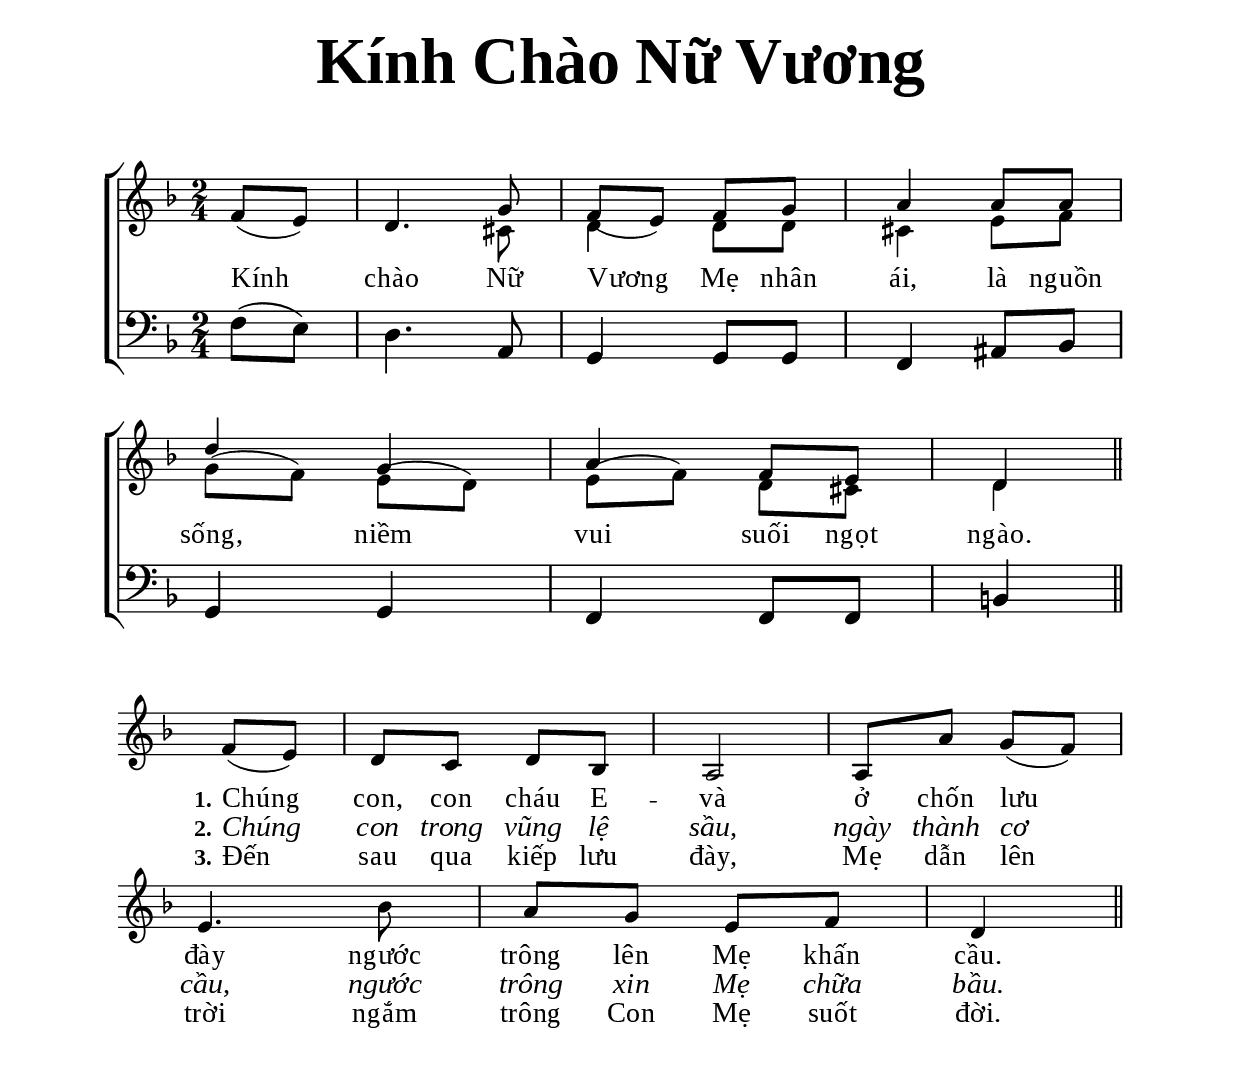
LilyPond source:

% Cài đặt chung
\version "2.22.1"
\include "english.ly"

\header {
  title = \markup { \fontsize #5 "Kính Chào Nữ Vương" }
  composer = " "
  arranger = " "
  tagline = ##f
}

\paper {
  #(set-paper-size "a4")
  top-margin = 15\mm
  bottom-margin = 15\mm
  left-margin = 20\mm
  right-margin = 20\mm
  indent = #0
  #(define fonts
    (make-pango-font-tree
      "Liberation Serif"
      "Liberation Serif"
      "Liberation Serif"
      (/ 20 20)))
  page-count = #1
}

% Nhạc điệp khúc
nhacDiepKhucSop = \relative c' {
  \partial 4 f8_( e) d4. g8 |
  f_( e) f g |
  a4 a8 a |
  d4 g, |
  a f8 e |
  d4 \bar "||"
}

nhacDiepKhucAlto = \relative c' {
  \skip 4
  \skip 4. cs8 |
  d4 d8 d |
  cs4 e8 f |
  g^( f) e^( d)
  e^( f) d cs |
  d4
}

nhacDiepKhucBas = \relative c {
  \partial 4 f8( e) |
  d4. a8 |
  g4 g8 g |
  f4 as8 bf |
  g4 g |
  f f8 f |
  b4
}

% Nhạc phiên khúc
nhacPhienKhuc = \relative c' {
  \partial 4 f8( e) |
  d c d bf |
  a2 |
  a8 a' g( f) |
  e4. bf'8 |
  a g e f |
  d4 \bar "||"
}

% Lời điệp khúc
loiDiepKhucSop = \lyricmode {
  Kính chào Nữ Vương Mẹ nhân ái,
  là nguồn sống, niềm vui suối ngọt ngào.
}

% Lời phiên khúc
loiPhienKhucMot = \lyricmode {
  \set stanza = #"1."
  Chúng con, con cháu E -- và
  ở chốn lưu đày ngước trông lên Mẹ khấn cầu.
}

loiPhienKhucHai = \lyricmode {
  \override Lyrics.LyricText.font-shape = #'italic
  \set stanza = #"2."
  Chúng con trong vũng lệ sầu,
  ngày thành cơ cầu,
  ngước trông xin Mẹ chữa bầu.
}

loiPhienKhucBa = \lyricmode {
  \set stanza = #"3."
  Đến sau qua kiếp lưu đày,
  Mẹ dẫn lên trời ngắm trông Con Mẹ suốt đời.
}

% Dàn trang
\score {
  \new ChoirStaff <<
    \new Staff \with {
        \consists "Merge_rests_engraver"
      }
      <<
        \clef "treble"
        \new Voice = beSop {
          \voiceOne \key f \major \time 2/4 \nhacDiepKhucSop
        }
        \new Voice = beAlto {
          %\override NoteHead.font-size = #-2
          \voiceTwo \key f \major \time 2/4 \nhacDiepKhucAlto
        }
        \new Lyrics \lyricsto beSop \loiDiepKhucSop
    >>
    \new Staff \with {
        \consists "Merge_rests_engraver"
        \magnifyStaff #(magstep +1)
      }
      <<
        \clef "bass"
        \new Voice = beBas {
          \key f \major \time 2/4 \nhacDiepKhucBas
        }
    >>
  >>
  \layout {
    \override Lyrics.LyricText.font-size = #+2.2
    \override Lyrics.LyricSpace.minimum-distance = #2.0
    \override Score.BarNumber.break-visibility = ##(#f #f #f)
    \override Score.SpacingSpanner.uniform-stretching = ##t
  }
}

\score {
  \new ChoirStaff <<
    \new Staff
      <<
      \new Voice = beSop {
        \key f \major \time 2/4 \nhacPhienKhuc
      }
    >>
    \new Lyrics \lyricsto beSop \loiPhienKhucMot
    \new Lyrics \lyricsto beSop \loiPhienKhucHai
    \new Lyrics \lyricsto beSop \loiPhienKhucBa
  >>
  \layout {
    \override Staff.TimeSignature.transparent = ##t
    \override Lyrics.LyricText.font-size = #+2.2
    \override Lyrics.LyricSpace.minimum-distance = #2.0
    \override Score.BarNumber.break-visibility = ##(#f #f #f)
    \override Score.SpacingSpanner.uniform-stretching = ##t
  } 
}
